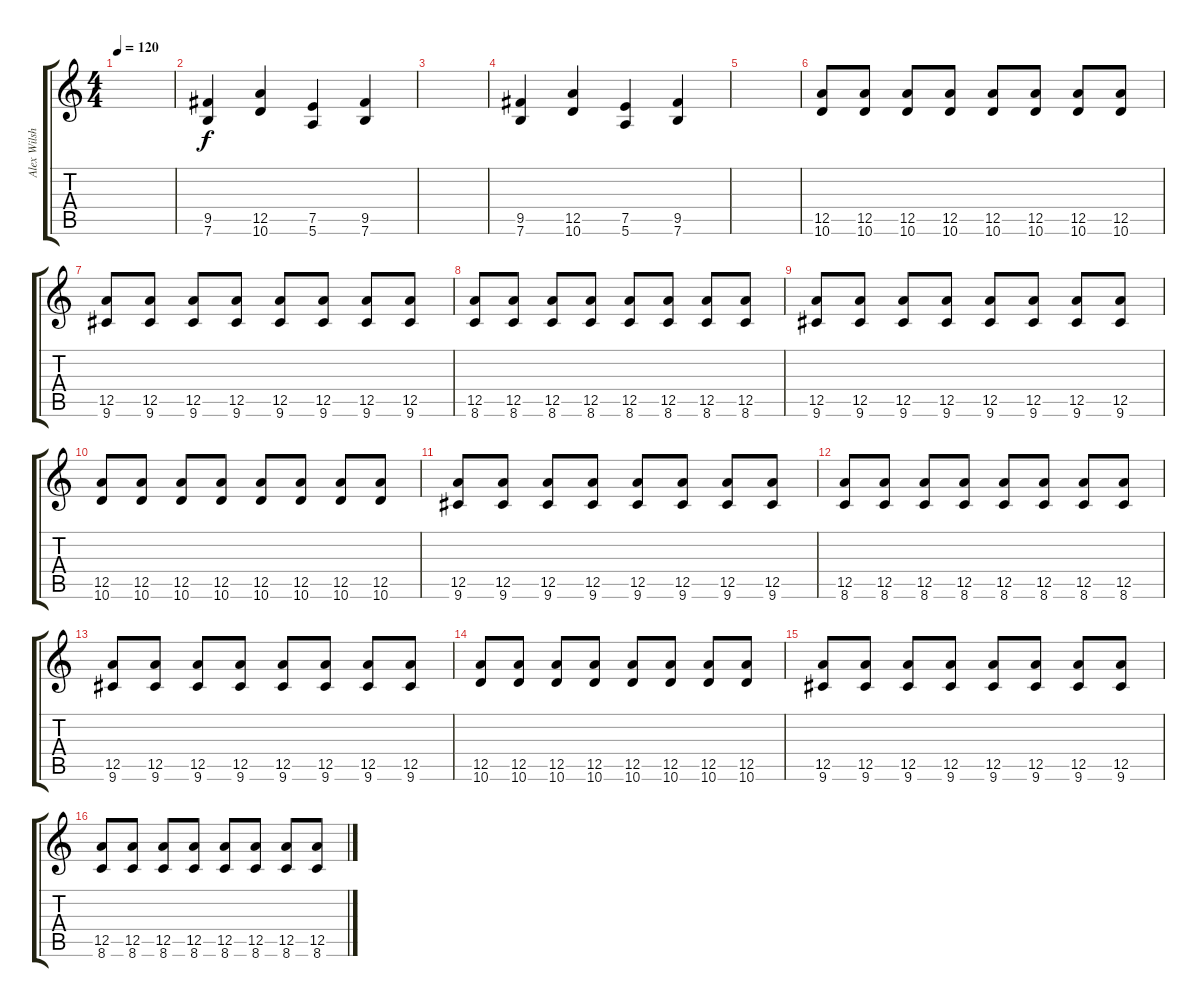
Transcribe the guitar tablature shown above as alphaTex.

\track ("Alex Wilsher" "Alex Wilsh") {instrument distortionguitar}
\staff {score tabs}
\tuning (E4 B3 G3 D3 A2 E2) {hide}
\ts (4 4)
\tempo 120
\clef g2
\ks c
|
(9.5 7.6).4 (12.5 10.6).4 (7.5 5.6).4 (9.5 7.6).4 |
|
(9.5 7.6).4 (12.5 10.6).4 (7.5 5.6).4 (9.5 7.6).4 |
|
(12.5 10.6).8 (12.5 10.6).8 (12.5 10.6).8 (12.5 10.6).8 (12.5 10.6).8 (12.5 10.6).8 (12.5 10.6).8 (12.5 10.6).8 |
(12.5 9.6).8 (12.5 9.6).8 (12.5 9.6).8 (12.5 9.6).8 (12.5 9.6).8 (12.5 9.6).8 (12.5 9.6).8 (12.5 9.6).8 |
(12.5 8.6).8 (12.5 8.6).8 (12.5 8.6).8 (12.5 8.6).8 (12.5 8.6).8 (12.5 8.6).8 (12.5 8.6).8 (12.5 8.6).8 |
(12.5 9.6).8 (12.5 9.6).8 (12.5 9.6).8 (12.5 9.6).8 (12.5 9.6).8 (12.5 9.6).8 (12.5 9.6).8 (12.5 9.6).8 |
(12.5 10.6).8 (12.5 10.6).8 (12.5 10.6).8 (12.5 10.6).8 (12.5 10.6).8 (12.5 10.6).8 (12.5 10.6).8 (12.5 10.6).8 |
(12.5 9.6).8 (12.5 9.6).8 (12.5 9.6).8 (12.5 9.6).8 (12.5 9.6).8 (12.5 9.6).8 (12.5 9.6).8 (12.5 9.6).8 |
(12.5 8.6).8 (12.5 8.6).8 (12.5 8.6).8 (12.5 8.6).8 (12.5 8.6).8 (12.5 8.6).8 (12.5 8.6).8 (12.5 8.6).8 |
(12.5 9.6).8 (12.5 9.6).8 (12.5 9.6).8 (12.5 9.6).8 (12.5 9.6).8 (12.5 9.6).8 (12.5 9.6).8 (12.5 9.6).8 |
(12.5 10.6).8 (12.5 10.6).8 (12.5 10.6).8 (12.5 10.6).8 (12.5 10.6).8 (12.5 10.6).8 (12.5 10.6).8 (12.5 10.6).8 |
(12.5 9.6).8 (12.5 9.6).8 (12.5 9.6).8 (12.5 9.6).8 (12.5 9.6).8 (12.5 9.6).8 (12.5 9.6).8 (12.5 9.6).8 |
(12.5 8.6).8 (12.5 8.6).8 (12.5 8.6).8 (12.5 8.6).8 (12.5 8.6).8 (12.5 8.6).8 (12.5 8.6).8 (12.5 8.6).8
